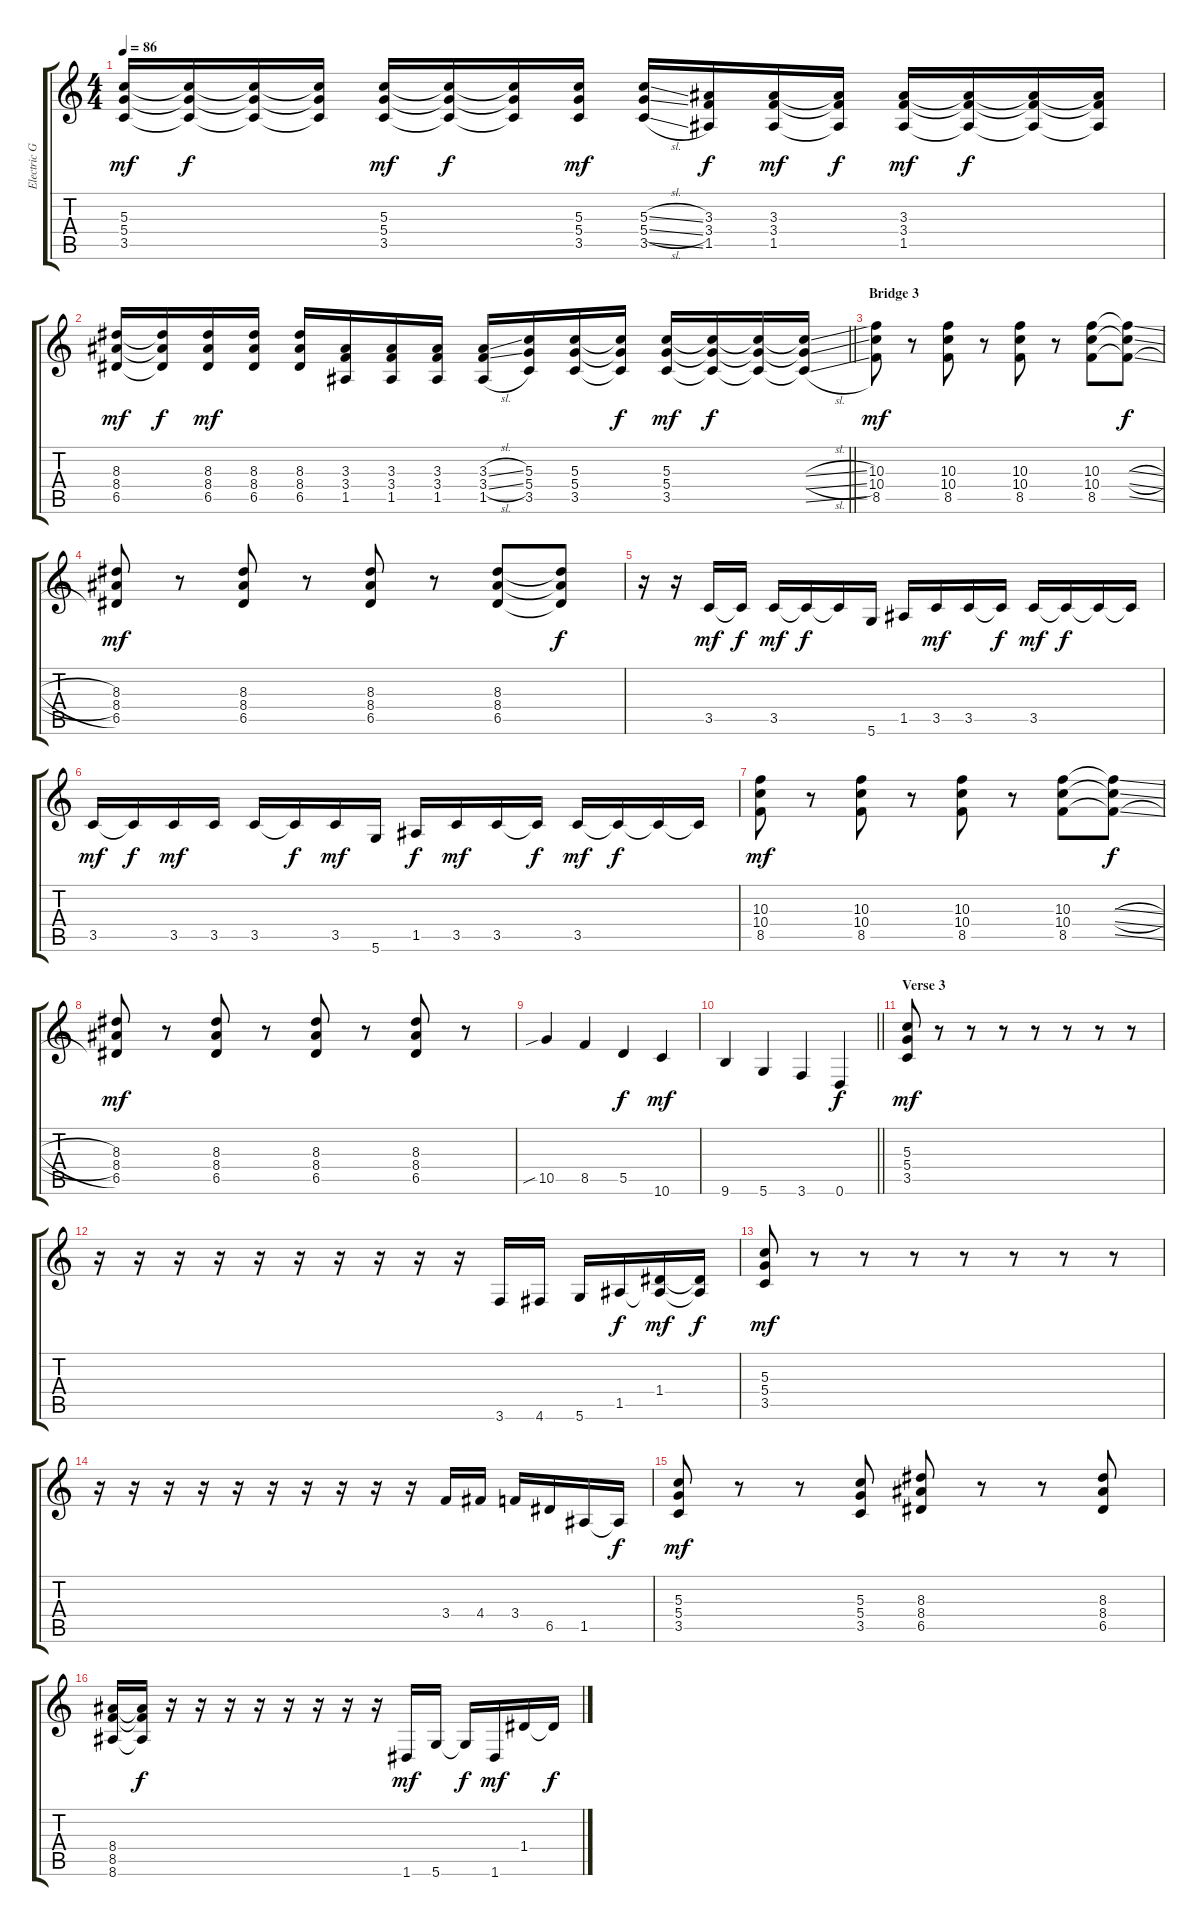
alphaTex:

\track ("Electric Guitar" "Electric G") {instrument distortionguitar}
\staff {score tabs}
\tuning (E4 B3 G3 D3 A2 D2) {hide}
\ts (4 4)
\tempo 86
\clef g2
\ks c
(5.3 5.4 3.5).16{dy mf} (5.3{t} 5.4{t} 3.5{t}).16{dy f} (5.3{t} 5.4{t} 3.5{t}).16 (5.3{t} 5.4{t} 3.5{t}).16 (5.3 5.4 3.5).16{dy mf} (5.3{t} 5.4{t} 3.5{t}).16{dy f} (5.3{t} 5.4{t} 3.5{t}).16 (5.3 5.4 3.5).16{dy mf} (5.3{sl} 5.4{sl} 3.5{sl}).16 (3.3 3.4 1.5).16{dy f} (3.3 3.4 1.5).16{dy mf} (3.3{t} 3.4{t} 1.5{t}).16{dy f} (3.3 3.4 1.5).16{dy mf} (3.3{t} 3.4{t} 1.5{t}).16{dy f} (3.3{t} 3.4{t} 1.5{t}).16 (3.3{t} 3.4{t} 1.5{t}).16 |
\barLineRight lightlight
(8.3 8.4 6.5).16{dy mf} (8.3{t} 8.4{t} 6.5{t}).16{dy f} (8.3 8.4 6.5).16{dy mf} (8.3 8.4 6.5).16 (8.3 8.4 6.5).16 (3.3 3.4 1.5).16 (3.3 3.4 1.5).16 (3.3 3.4 1.5).16 (3.3{sl} 3.4{sl} 1.5{h}).16 (5.3 5.4 3.5).16 (5.3 5.4 3.5).16 (5.3{t} 5.4{t} 3.5{t}).16{dy f} (5.3 5.4 3.5).16{dy mf} (5.3{t} 5.4{t} 3.5{t}).16{dy f} (5.3{t} 5.4{t} 3.5{t}).16 (5.3{sl t} 5.4{sl t} 3.5{sl t}).16 |
\section ("" "Bridge 3")
(10.3 10.4 8.5).8{dy mf} r.8 (10.3 10.4 8.5).8 r.8 (10.3 10.4 8.5).8 r.8 (10.3 10.4 8.5).8 (10.3{sl t} 10.4{sl t} 8.5{sl t}).8{dy f} |
(8.3 8.4 6.5).8{dy mf} r.8 (8.3 8.4 6.5).8 r.8 (8.3 8.4 6.5).8 r.8 (8.3 8.4 6.5).8 (8.3{t} 8.4{t} 6.5{t}).8{dy f} |
r.16 r.16 3.5.16{dy mf} 3.5{t}.16{dy f} 3.5.16{dy mf} 3.5{t}.16{dy f} 3.5{t}.16 5.6.16 1.5.16 3.5.16{dy mf} 3.5.16 3.5{t}.16{dy f} 3.5.16{dy mf} 3.5{t}.16{dy f} 3.5{t}.16 3.5{t}.16 |
3.5.16{dy mf} 3.5{t}.16{dy f} 3.5.16{dy mf} 3.5.16 3.5.16 3.5{t}.16{dy f} 3.5.16{dy mf} 5.6.16 1.5.16{dy f} 3.5.16{dy mf} 3.5.16 3.5{t}.16{dy f} 3.5.16{dy mf} 3.5{t}.16{dy f} 3.5{t}.16 3.5{t}.16 |
(10.3 10.4 8.5).8{dy mf} r.8 (10.3 10.4 8.5).8 r.8 (10.3 10.4 8.5).8 r.8 (10.3 10.4 8.5).8 (10.3{sl t} 10.4{sl t} 8.5{sl t}).8{dy f} |
(8.3 8.4 6.5).8{dy mf} r.8 (8.3 8.4 6.5).8 r.8 (8.3 8.4 6.5).8 r.8 (8.3 8.4 6.5).8 r.8 |
10.5{sib}.4 8.5.4 5.5.4{dy f} 10.6.4{dy mf} |
\barLineRight lightlight
9.6.4 5.6.4 3.6.4 0.6.4{dy f} |
\section ("" "Verse 3")
(5.3 5.4 3.5).8{dy mf} r.8 r.8 r.8 r.8 r.8 r.8 r.8 |
r.16 r.16 r.16 r.16 r.16 r.16 r.16 r.16 r.16 r.16 3.6.16 4.6.16 5.6.16 1.5.16{dy f} (1.4 1.5{t}).16{dy mf} (1.4{t} 1.5{t}).16{dy f} |
(5.3 5.4 3.5).8{dy mf} r.8 r.8 r.8 r.8 r.8 r.8 r.8 |
r.16 r.16 r.16 r.16 r.16 r.16 r.16 r.16 r.16 r.16 3.4.16 4.4.16 3.4.16 6.5.16 1.5.16 1.5{t}.16{dy f} |
(5.3 5.4 3.5).8{dy mf} r.8 r.8 (5.3 5.4 3.5).8 (8.3 8.4 6.5).8 r.8 r.8 (8.3 8.4 6.5).8 |
(8.4 8.5 8.6).16 (8.4{t} 8.5{t} 8.6{t}).16{dy f} r.16 r.16 r.16 r.16 r.16 r.16 r.16 r.16 1.6.16{dy mf} 5.6.16 5.6{t}.16{dy f} 1.6.16{dy mf} 1.4.16 1.4{t}.16{dy f}
